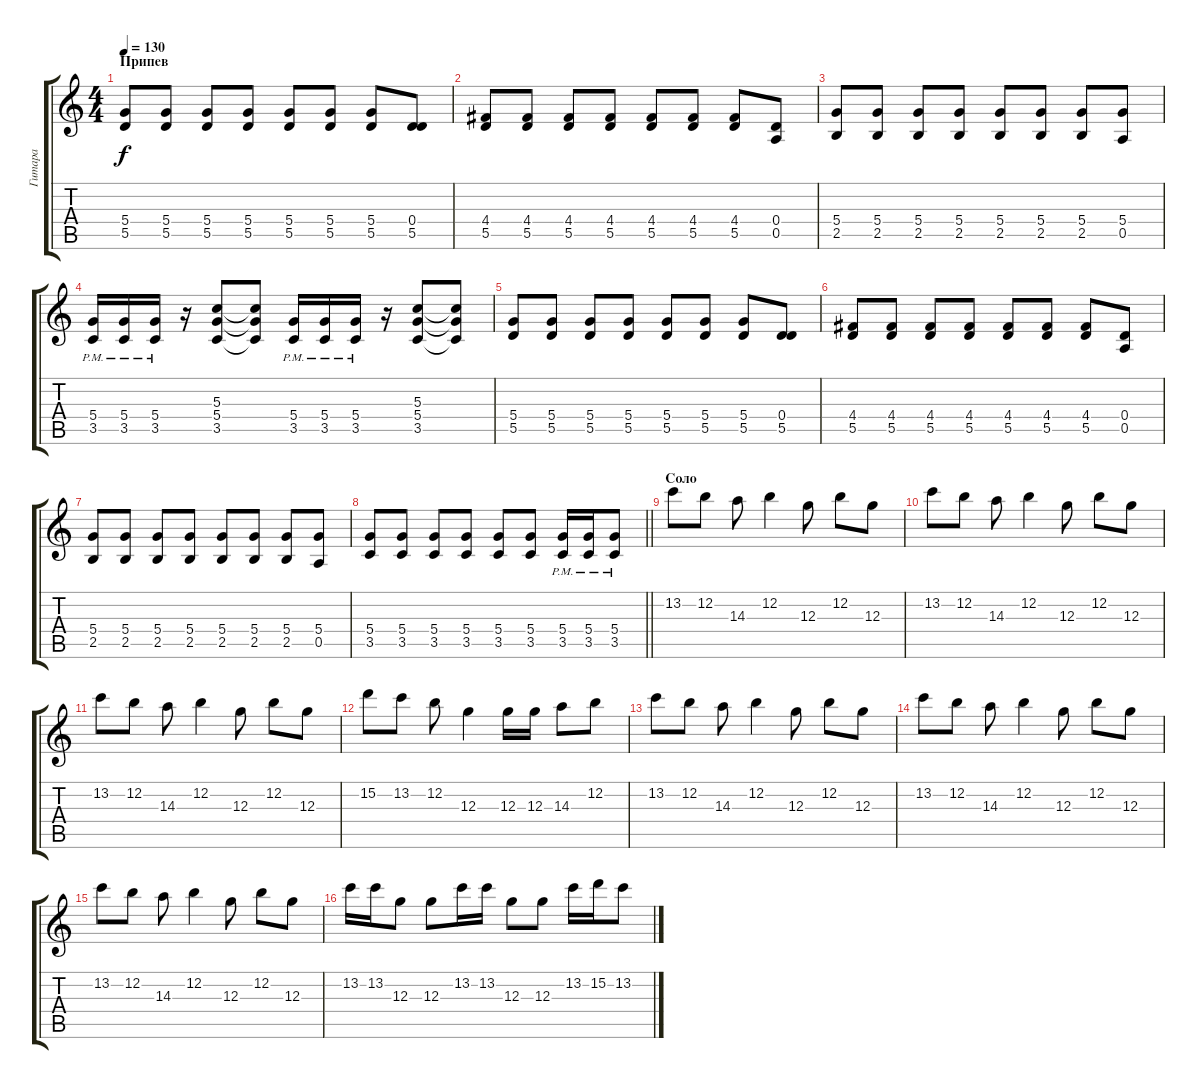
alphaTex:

\track ("Гитара" "Гитара") {instrument acousticguitarsteel}
\staff {score tabs}
\tuning (E4 B3 G3 D3 A2 E2) {hide}
\ts (4 4)
\section ("" "Припев")
\tempo 130
\clef g2
\ks c
(5.4 5.5).8{dy f} (5.4 5.5).8 (5.4 5.5).8 (5.4 5.5).8 (5.4 5.5).8 (5.4 5.5).8 (5.4 5.5).8 (0.4 5.5).8 |
(4.4 5.5).8 (4.4 5.5).8 (4.4 5.5).8 (4.4 5.5).8 (4.4 5.5).8 (4.4 5.5).8 (4.4 5.5).8 (0.4 0.5).8 |
(5.4 2.5).8 (5.4 2.5).8 (5.4 2.5).8 (5.4 2.5).8 (5.4 2.5).8 (5.4 2.5).8 (5.4 2.5).8 (5.4 0.5).8 |
(5.4 3.5{pm}).16 (5.4 3.5{pm}).16 (5.4 3.5{pm}).16 r.16 (5.3 5.4 3.5).8 (5.3{t} 5.4{t} 3.5{t}).8 (5.4{pm} 3.5{pm}).16 (5.4{pm} 3.5{pm}).16 (5.4{pm} 3.5{pm}).16 r.16 (5.3 5.4 3.5).8 (5.3{t} 5.4{t} 3.5{t}).8 |
(5.4 5.5).8 (5.4 5.5).8 (5.4 5.5).8 (5.4 5.5).8 (5.4 5.5).8 (5.4 5.5).8 (5.4 5.5).8 (0.4 5.5).8 |
(4.4 5.5).8 (4.4 5.5).8 (4.4 5.5).8 (4.4 5.5).8 (4.4 5.5).8 (4.4 5.5).8 (4.4 5.5).8 (0.4 0.5).8 |
(5.4 2.5).8 (5.4 2.5).8 (5.4 2.5).8 (5.4 2.5).8 (5.4 2.5).8 (5.4 2.5).8 (5.4 2.5).8 (5.4 0.5).8 |
\barLineRight lightlight
(5.4 3.5).8 (5.4 3.5).8 (5.4 3.5).8 (5.4 3.5).8 (5.4 3.5).8 (5.4 3.5).8 (5.4{pm} 3.5{pm}).16 (5.4{pm} 3.5{pm}).16 (5.4{pm} 3.5{pm}).8 |
\section ("" "Соло")
13.2.8 12.2.8 14.3.8 12.2.4 12.3.8 12.2.8 12.3.8 |
13.2.8 12.2.8 14.3.8 12.2.4 12.3.8 12.2.8 12.3.8 |
13.2.8 12.2.8 14.3.8 12.2.4 12.3.8 12.2.8 12.3.8 |
15.2.8 13.2.8 12.2.8 12.3.4 12.3.16 12.3.16 14.3.8 12.2.8 |
13.2.8 12.2.8 14.3.8 12.2.4 12.3.8 12.2.8 12.3.8 |
13.2.8 12.2.8 14.3.8 12.2.4 12.3.8 12.2.8 12.3.8 |
13.2.8 12.2.8 14.3.8 12.2.4 12.3.8 12.2.8 12.3.8 |
13.2.16 13.2.16 12.3.8 12.3.8 13.2.16 13.2.16 12.3.8 12.3.8 13.2.16 15.2.16 13.2.8
